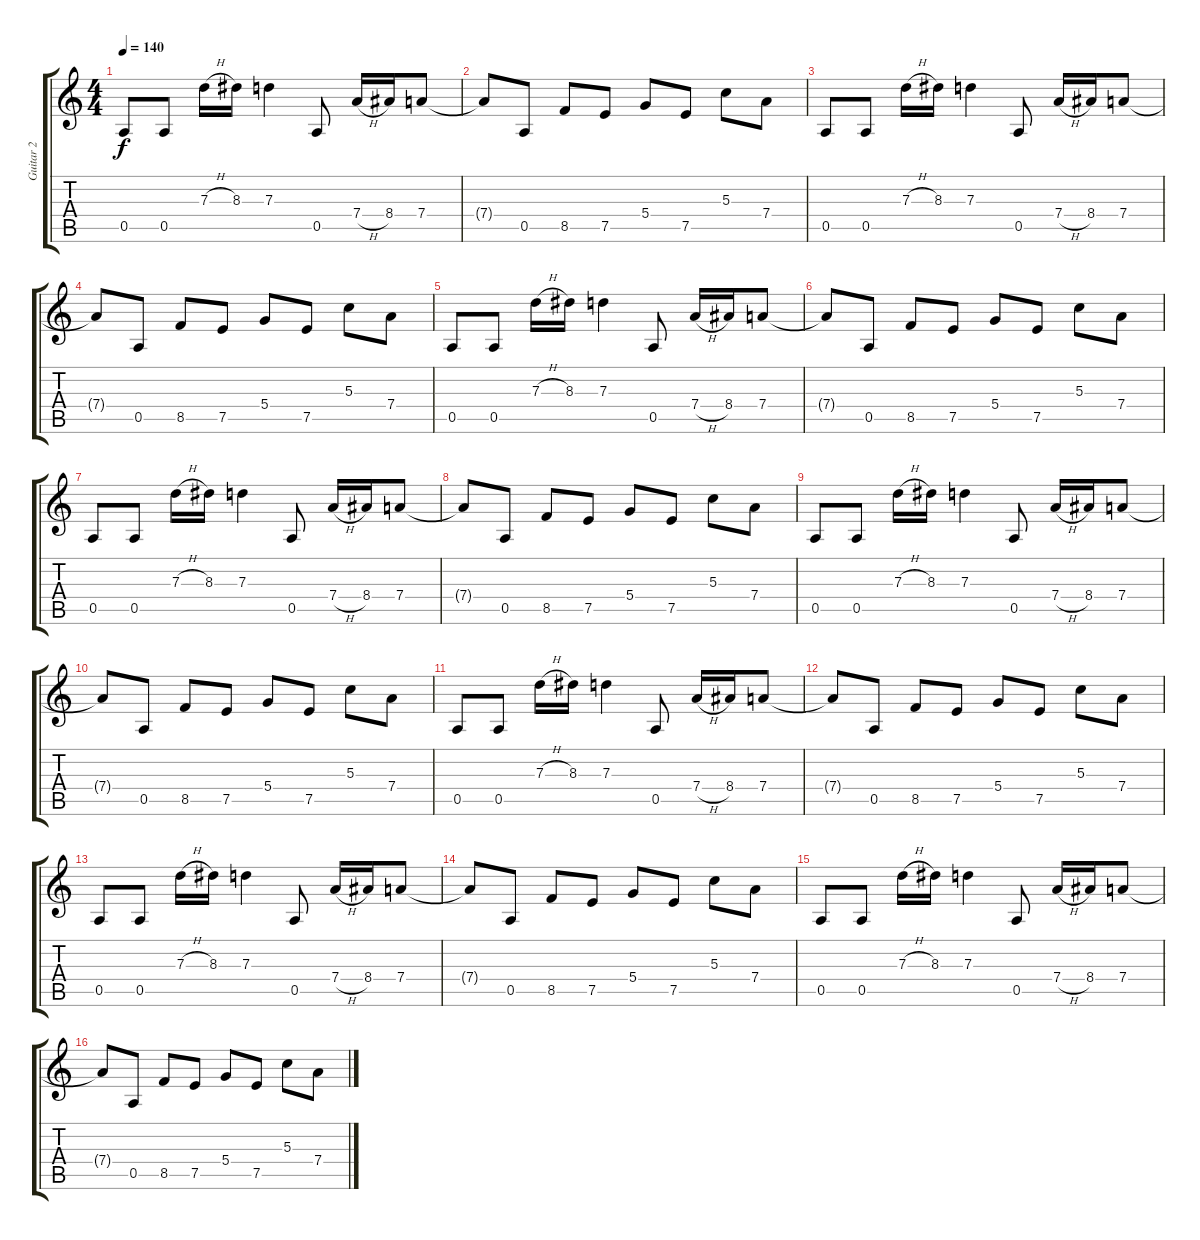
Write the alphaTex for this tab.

\track ("Guitar 2" "Guitar 2") {mute instrument overdrivenguitar}
\staff {score tabs}
\tuning (E4 B3 G3 D3 A2 E2) {hide}
\ts (4 4)
\tempo 140
\clef g2
\ks c
0.5.8{dy f instrument overdrivenguitar} 0.5.8 7.3{h}.16 8.3.16 7.3.4 0.5.8 7.4{h}.16 8.4.16 7.4.8 |
7.4{t}.8 0.5.8 8.5.8 7.5.8 5.4.8 7.5.8 5.3.8 7.4.8 |
0.5.8 0.5.8 7.3{h}.16 8.3.16 7.3.4 0.5.8 7.4{h}.16 8.4.16 7.4.8 |
7.4{t}.8 0.5.8 8.5.8 7.5.8 5.4.8 7.5.8 5.3.8 7.4.8 |
0.5.8 0.5.8 7.3{h}.16 8.3.16 7.3.4 0.5.8 7.4{h}.16 8.4.16 7.4.8 |
7.4{t}.8 0.5.8 8.5.8 7.5.8 5.4.8 7.5.8 5.3.8 7.4.8 |
0.5.8 0.5.8 7.3{h}.16 8.3.16 7.3.4 0.5.8 7.4{h}.16 8.4.16 7.4.8 |
7.4{t}.8 0.5.8 8.5.8 7.5.8 5.4.8 7.5.8 5.3.8 7.4.8 |
0.5.8 0.5.8 7.3{h}.16 8.3.16 7.3.4 0.5.8 7.4{h}.16 8.4.16 7.4.8 |
7.4{t}.8 0.5.8 8.5.8 7.5.8 5.4.8 7.5.8 5.3.8 7.4.8 |
0.5.8 0.5.8 7.3{h}.16 8.3.16 7.3.4 0.5.8 7.4{h}.16 8.4.16 7.4.8 |
7.4{t}.8 0.5.8 8.5.8 7.5.8 5.4.8 7.5.8 5.3.8 7.4.8 |
0.5.8 0.5.8 7.3{h}.16 8.3.16 7.3.4 0.5.8 7.4{h}.16 8.4.16 7.4.8 |
7.4{t}.8 0.5.8 8.5.8 7.5.8 5.4.8 7.5.8 5.3.8 7.4.8 |
0.5.8 0.5.8 7.3{h}.16 8.3.16 7.3.4 0.5.8 7.4{h}.16 8.4.16 7.4.8 |
7.4{t}.8 0.5.8 8.5.8 7.5.8 5.4.8 7.5.8 5.3.8 7.4.8
